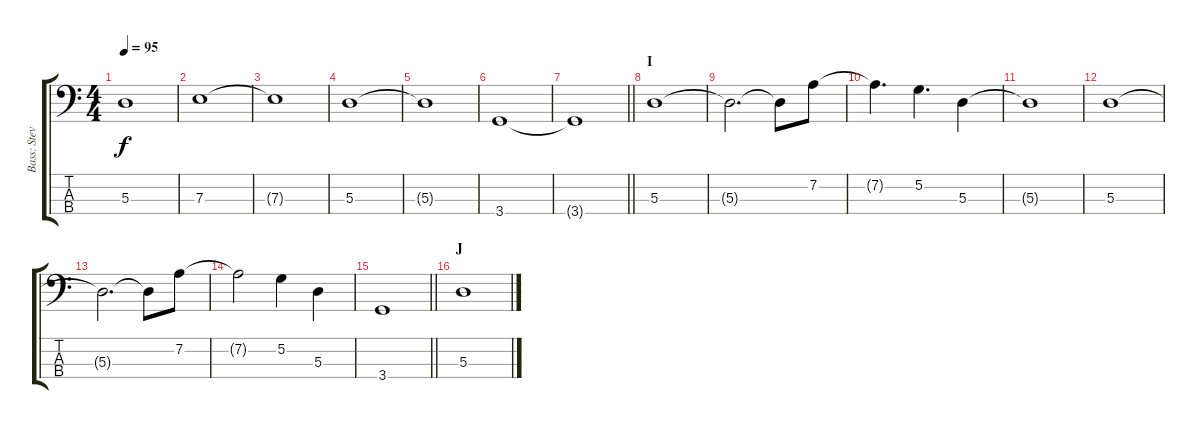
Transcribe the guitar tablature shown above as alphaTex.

\track ("Bass: Steve" "Bass: Stev") {instrument electricbassfinger}
\staff {score tabs}
\tuning (G2 D2 A1 E1) {hide}
\ts (4 4)
\tempo 95
\clef f4
\ks c
5.3{t}.1{dy f} |
7.3.1 |
7.3{t}.1 |
5.3.1 |
5.3{t}.1 |
3.4.1 |
\barLineRight lightlight
3.4{t}.1 |
\section ("" "I")
5.3.1 |
5.3{t}.2{d} 5.3{t}.8 7.2.8 |
7.2{t}.4{d} 5.2.4{d} 5.3.4 |
5.3{t}.1 |
5.3.1 |
5.3{t}.2{d} 5.3{t}.8 7.2.8 |
7.2{t}.2 5.2.4 5.3.4 |
\barLineRight lightlight
3.4.1 |
\section ("" "J")
5.3.1
